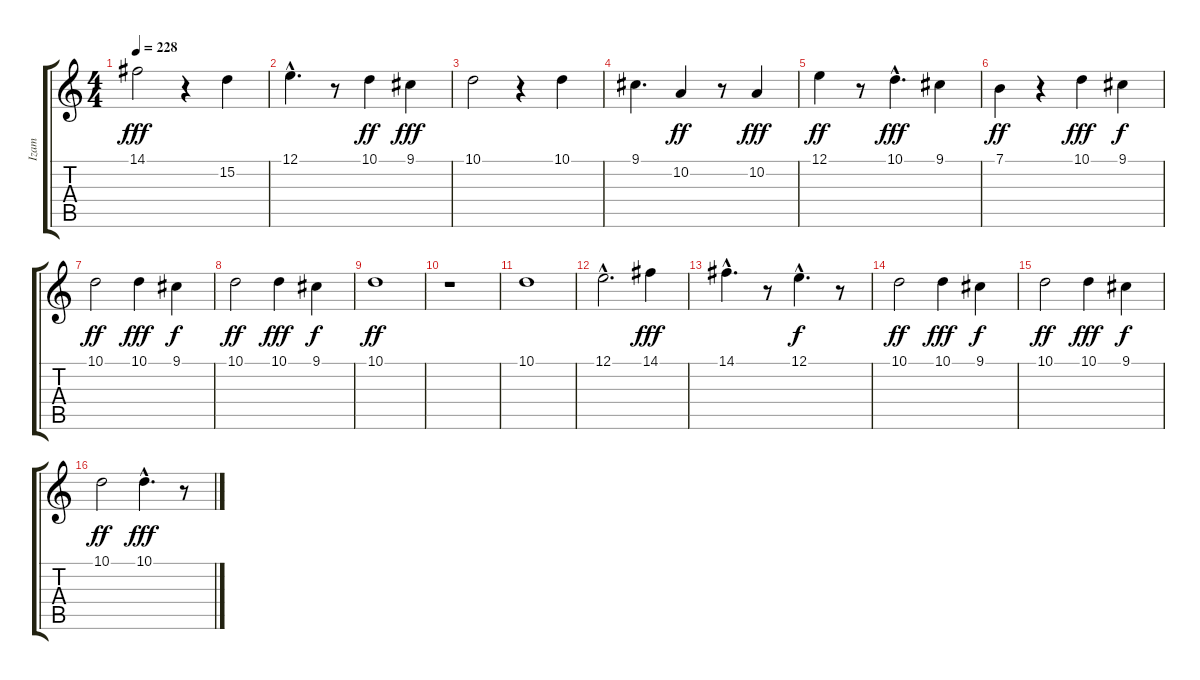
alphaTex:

\track ("Izam" "Izam") {instrument oboe}
\staff {score tabs}
\tuning (E4 B3 G3 D3 A2 E2) {hide}
\ts (4 4)
\tempo 228
\clef g2
\ks c
14.1.2{dy fff} r.4 15.2.4 |
12.1{hac}.4{d} r.8 10.1.4{dy ff} 9.1.4{dy fff} |
10.1.2 r.4 10.1.4 |
9.1.4{d} 10.2.4{dy ff} r.8 10.2.4{dy fff} |
12.1.4{dy ff} r.8 10.1{hac}.4{d dy fff} 9.1.4 |
7.1.4{dy ff} r.4 10.1.4{dy fff} 9.1.4{dy f} |
10.1.2{dy ff} 10.1.4{dy fff} 9.1.4{dy f} |
10.1.2{dy ff} 10.1.4{dy fff} 9.1.4{dy f} |
10.1.1{dy ff} |
r.1 |
10.1.1 |
12.1{hac}.2{d} 14.1.4{dy fff} |
14.1{hac}.4{d} r.8 12.1{hac}.4{d dy f} r.8 |
10.1.2{dy ff} 10.1.4{dy fff} 9.1.4{dy f} |
10.1.2{dy ff} 10.1.4{dy fff} 9.1.4{dy f} |
10.1.2{dy ff} 10.1{hac}.4{d dy fff} r.8
